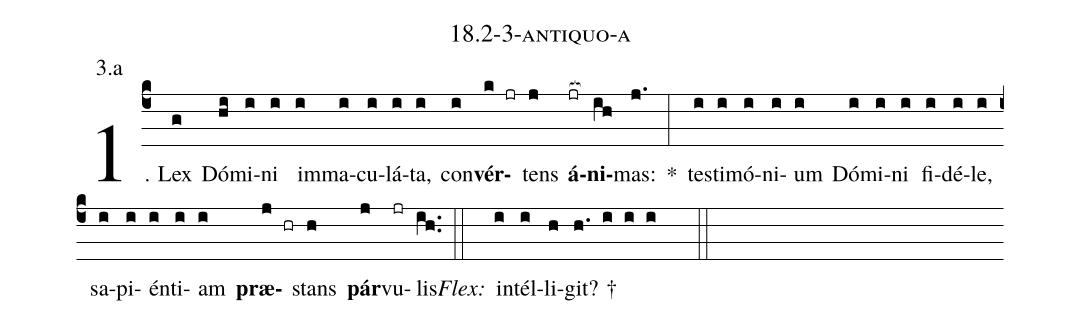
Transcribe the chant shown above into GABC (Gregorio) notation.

name: 18.2-3-antiquo-a;
annotation: 3.a;
%%
(c4)1. Lex(g) Dó(hi)mi(i)ni(i) im(i)ma(i)cu(i)lá(i)ta,(i) con(i)<b>vér</b>(k jr)tens(j) <b>á</b>(jr[ocb:1{])<b>ni</b>(ih[ocb:0}])mas:(j.) *(:) tes(i)ti(i)mó(i)ni(i)um(i) Dó(i)mi(i)ni(i) fi(i)dé(i)le,(i) sa(i)pi(i)én(i)ti(i)am(i) <b>præ</b>(j hr)stans(h) <b>pár</b>(j)vu(jr)lis.(ih..) (::)
<i>Flex:</i>()  in(i)tél(i)li(h)git? †(h. i i i  ::)

%E(i) u(i) o(j) u(h) a(j) e.(ih..) (::)
